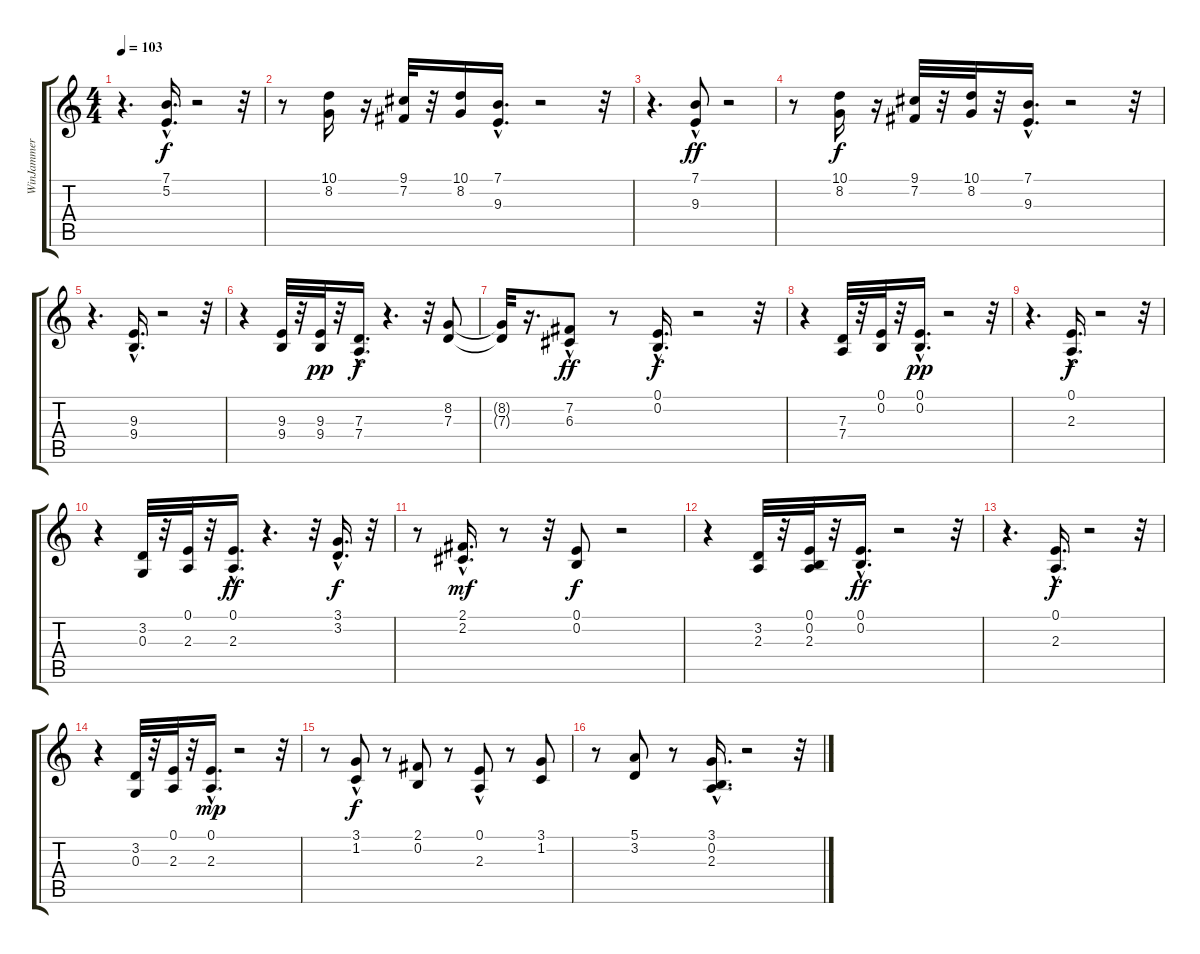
\track ("WinJammer Demo" "WinJammer ") {instrument electricpiano2}
\staff {score tabs}
\tuning (E4 B3 G3 D3 A2 E2) {hide}
\ts (4 4)
\tempo 103
\clef g2
\ks c
r.4{d dy ff} (7.1{hac} 5.2{hac}).16{d dy f} r.2 r.32 |
r.8 (10.1 8.2).16 r.16 (9.1 7.2).32 r.32 (10.1 8.2).16 (7.1{hac} 9.3{hac}).16{d} r.2 r.32 |
r.4{d} (7.1{hac} 9.3).8{dy ff} r.2 |
r.8 (10.1 8.2).16{dy f} r.16 (9.1 7.2).32 r.32 (10.1 8.2).32 r.32 (7.1{hac} 9.3{hac}).16{d} r.2 r.32 |
r.4{d} (9.3{hac} 9.4{hac}).16{d} r.2 r.32 |
r.4 (9.3 9.4).32 r.32 (9.3 9.4).32{dy pp} r.32 (7.3{hac} 7.4{hac}).16{d dy f} r.4{d} r.32 (8.2 7.3).8 |
(8.2{t} 7.3{t}).32 r.16{d} (7.2{hac} 6.3).8{dy ff} r.8 (0.1{hac} 0.2{hac}).16{d dy f} r.2 r.32 |
r.4 (7.3 7.4).32 r.32 (0.1 0.2).32 r.32 (0.1 0.2{hac}).16{d dy pp} r.2 r.32 |
r.4{d} (0.1{hac} 2.3{hac}).16{d dy f} r.2 r.32 |
r.4 (3.2 0.3).32 r.32 (0.1 2.3).32 r.32 (0.1{hac} 2.3{hac}).16{d dy ff} r.4{d} r.32 (3.1{hac} 3.2{hac}).16{d dy f} r.32 |
r.8 (2.1{hac} 2.2).16{d dy mf} r.8 r.32 (0.1 0.2).8{dy f} r.2 |
r.4 (3.2 2.3).32 r.32 (0.1 0.2 2.3).32 r.32 (0.1{hac} 0.2{hac}).16{d dy ff} r.2 r.32 |
r.4{d} (0.1{hac} 2.3{hac}).16{d dy f} r.2 r.32 |
r.4 (3.2 0.3).32 r.32 (0.1 2.3).32 r.32 (0.1{hac} 2.3{hac}).16{d dy mp} r.2 r.32 |
r.8 (3.1 1.2{hac}).8{dy f} r.8 (2.1 0.2).8 r.8 (0.1 2.3{hac}).8 r.8 (3.1 1.2).8 |
r.8 (5.1 3.2).8 r.8 (3.1{hac} 0.2{hac} 2.3{hac}).16{d} r.2 r.32
